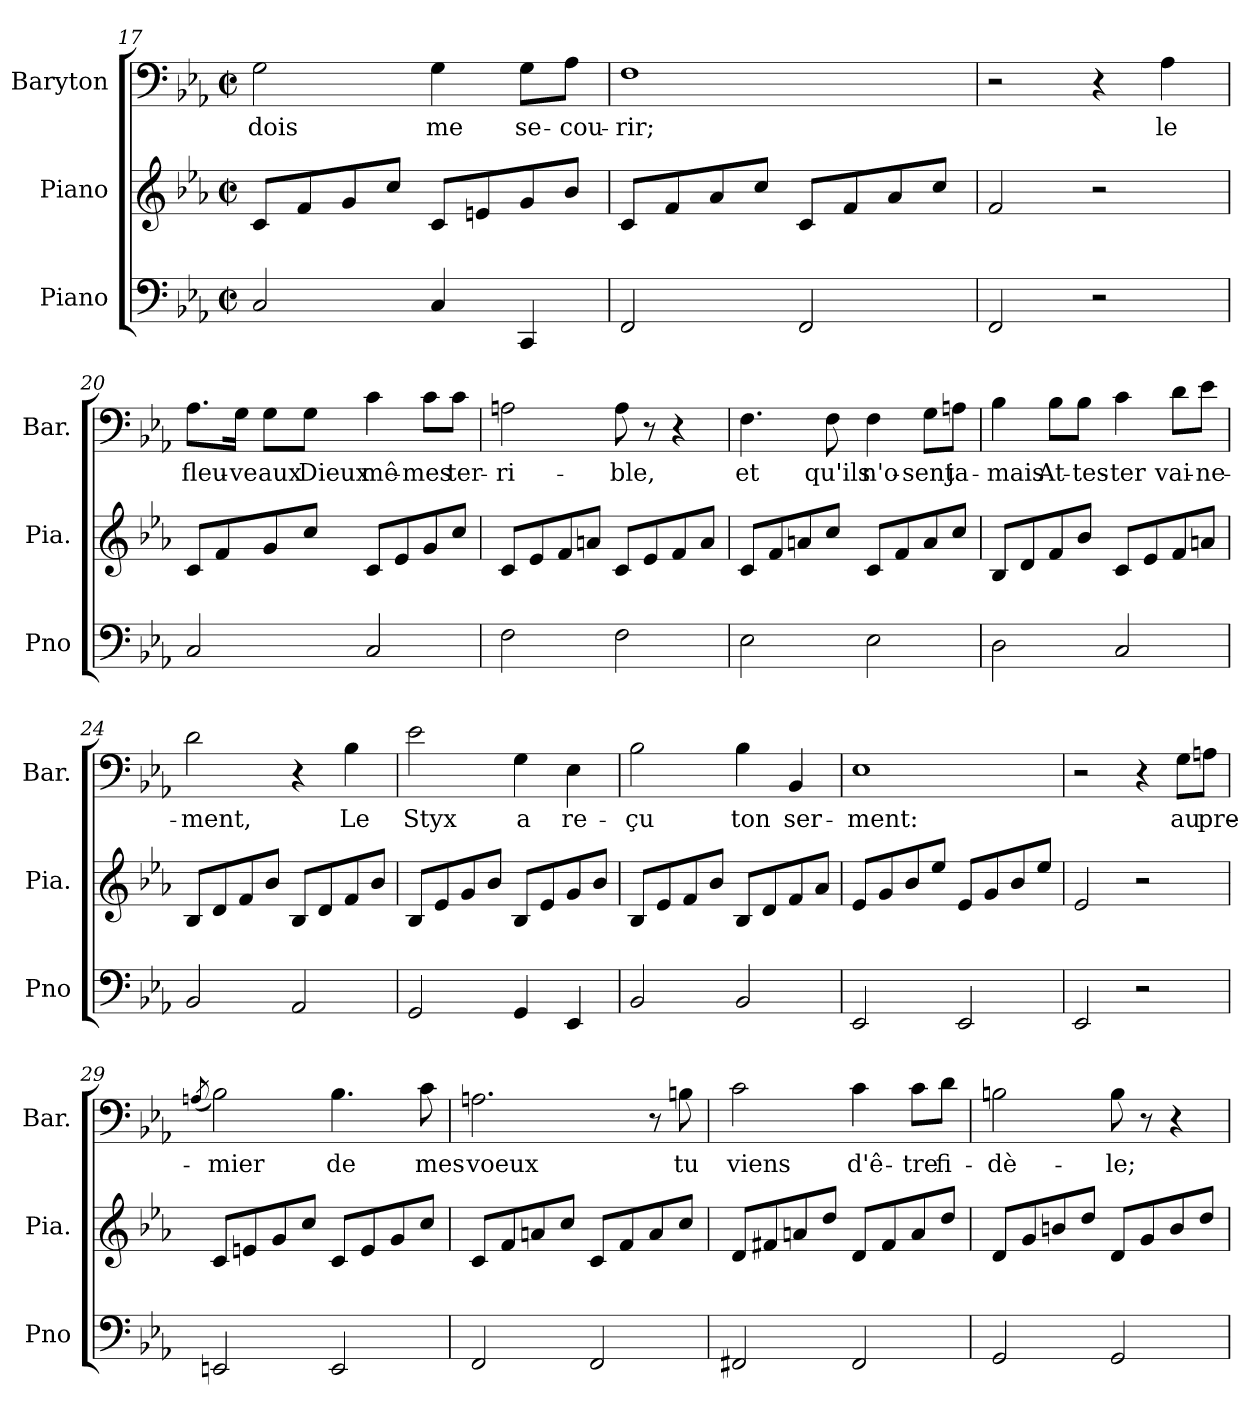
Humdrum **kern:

**kern	**kern	**kern	**text
*part3	*part2	*part1	*part1
*staff3	*staff2	*staff1	*staff1
*I"Piano	*I"Piano	*I"Baryton	*
*I'Pno	*I'Pia.	*I'Bar.	*
*clefF4	*clefG2	*clefF4	*
*k[b-e-a-]	*k[b-e-a-]	*k[b-e-a-]	*
*M2/2	*M2/2	*M2/2	*
*met(c|)	*met(c|)	*met(c|)	*
=17	=17	=17	=17
2C/	8c/L	2G\	dois
.	8f/	.	.
.	8g/	.	.
.	8cc/J	.	.
4C/	8c/L	4G\	me
.	8en/	.	.
4CC/	8g/	8G\L	se-
.	8b-/J	8A-\J	-cou-
=18	=18	=18	=18
2FF/	8c/L	1F	-rir;
.	8f/	.	.
.	8a-/	.	.
.	8cc/J	.	.
2FF/	8c/L	.	.
.	8f/	.	.
.	8a-/	.	.
.	8cc/J	.	.
!!LO:PB:g=z
=19	=19	=19	=19
2FF/	2f/	2r	.
2r	2r	4r	.
.	.	4A-\	le
=20	=20	=20	=20
2C/	8c/L	8.A-\L	fleu-
.	8f/	.	.
.	.	16G\Jk	-ve
.	8g/	8G\L	aux
.	8cc/J	8G\J	Dieux
2C/	8c/L	4c\	mê-
.	8e-/	.	.
.	8g/	8c\L	-mes
.	8cc/J	8c\J	ter-
=21	=21	=21	=21
2F\	8c/L	2An\	-ri-
.	8e-/	.	.
.	8f/	.	.
.	8an/J	.	.
2F\	8c/L	8A\	-ble,
.	8e-/	8r	.
.	8f/	4r	.
.	8a/J	.	.
=22	=22	=22	=22
2E-\	8c/L	4.F\	et
.	8f/	.	.
.	8an/	.	.
.	8cc/J	8F\	qu'ils
2E-\	8c/L	4F\	n'o-
.	8f/	.	.
.	8a/	8G\L	-sent
.	8cc/J	8An\J	ja-
!!LO:LB:g=z
=23	=23	=23	=23
2D\	8B-/L	4B-\	-mais
.	8d/	.	.
.	8f/	8B-\L	At-
.	8b-/J	8B-\J	-tes-
2C/	8c/L	4c\	-ter
.	8e-/	.	.
.	8f/	8d\L	vai-
.	8an/J	8e-\J	-ne-
=24	=24	=24	=24
2BB-/	8B-/L	2d\	-ment,
.	8d/	.	.
.	8f/	.	.
.	8b-/J	.	.
2AA-/	8B-/L	4r	.
.	8d/	.	.
.	8f/	4B-\	Le
.	8b-/J	.	.
=25	=25	=25	=25
2GG/	8B-/L	2e-\	Styx
.	8e-/	.	.
.	8g/	.	.
.	8b-/J	.	.
4GG/	8B-/L	4G\	a
.	8e-/	.	.
4EE-/	8g/	4E-\	re-
.	8b-/J	.	.
=26	=26	=26	=26
2BB-/	8B-/L	2B-\	-çu
.	8e-/	.	.
.	8f/	.	.
.	8b-/J	.	.
2BB-/	8B-/L	4B-\	ton
.	8d/	.	.
.	8f/	4BB-/	ser-
.	8a-/J	.	.
=27	=27	=27	=27
2EE-/	8e-/L	1E-	-ment:
.	8g/	.	.
.	8b-/	.	.
.	8ee-/J	.	.
2EE-/	8e-/L	.	.
.	8g/	.	.
.	8b-/	.	.
.	8ee-/J	.	.
!!LO:LB:g=z
=28	=28	=28	=28
2EE-/	2e-/	2r	.
2r	2r	4r	.
.	.	8G\L	au
.	.	8An\J	pre-
=29	=29	=29	=29
.	.	(8qAn/	.
2EEn/	8c/L	2B-\)	-mier
.	8en/	.	.
.	8g/	.	.
.	8cc/J	.	.
2EE/	8c/L	4.B-\	de
.	8e/	.	.
.	8g/	.	.
.	8cc/J	8c\	mes
=30	=30	=30	=30
2FF/	8c/L	2.An\	voeux
.	8f/	.	.
.	8an/	.	.
.	8cc/J	.	.
2FF/	8c/L	.	.
.	8f/	.	.
.	8a/	8r	.
.	8cc/J	8Bn\	tu
=31	=31	=31	=31
2FF#X/	8d/L	2c\	viens
.	8f#X/	.	.
.	8an/	.	.
.	8dd/J	.	.
2FF#/	8d/L	4c\	d'ê-
.	8f#/	.	.
.	8a/	8c\L	-tre
.	8dd/J	8d\J	fi-
=32	=32	=32	=32
2GG/	8d/L	2Bn\	-dè-
.	8g/	.	.
.	8bn/	.	.
.	8dd/J	.	.
2GG/	8d/L	8B\	-le;
.	8g/	8r	.
.	8b/	4r	.
.	8dd/J	.	.
=	=	=	=
*-	*-	*-	*-
